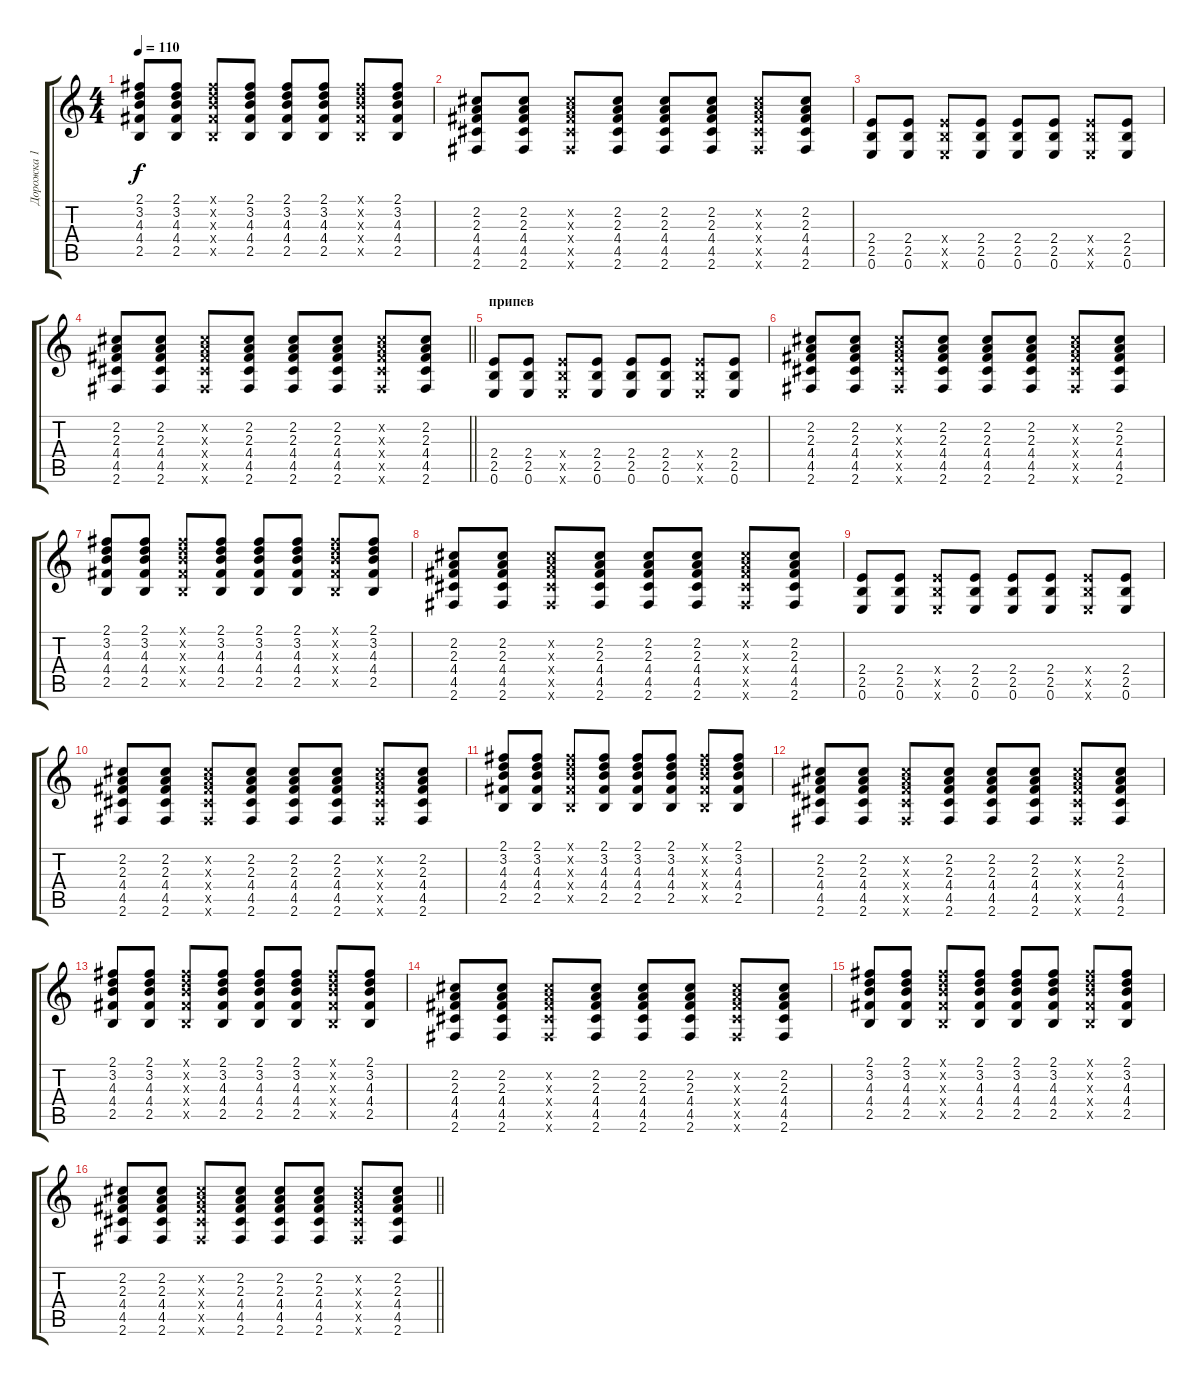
\track ("Дорожка 1" "Дорожка 1") {instrument acousticguitarsteel}
\staff {score tabs}
\tuning (E4 B3 G3 D3 A2 E2) {hide}
\ts (4 4)
\tempo 110
\clef g2
\ks c
(2.1 3.2 4.3 4.4 2.5).8{dy f} (2.1 3.2 4.3 4.4 2.5).8 (2.1{x} 3.2{x} 4.3{x} 4.4{x} 2.5{x}).8 (2.1 3.2 4.3 4.4 2.5).8 (2.1 3.2 4.3 4.4 2.5).8 (2.1 3.2 4.3 4.4 2.5).8 (2.1{x} 3.2{x} 4.3{x} 4.4{x} 2.5{x}).8 (2.1 3.2 4.3 4.4 2.5).8 |
(2.2 2.3 4.4 4.5 2.6).8 (2.2 2.3 4.4 4.5 2.6).8 (2.2{x} 2.3{x} 4.4{x} 4.5{x} 2.6{x}).8 (2.2 2.3 4.4 4.5 2.6).8 (2.2 2.3 4.4 4.5 2.6).8 (2.2 2.3 4.4 4.5 2.6).8 (2.2{x} 2.3{x} 4.4{x} 4.5{x} 2.6{x}).8 (2.2 2.3 4.4 4.5 2.6).8 |
(2.4 2.5 0.6).8 (2.4 2.5 0.6).8 (2.4{x} 2.5{x} 0.6{x}).8 (2.4 2.5 0.6).8 (2.4 2.5 0.6).8 (2.4 2.5 0.6).8 (2.4{x} 2.5{x} 0.6{x}).8 (2.4 2.5 0.6).8 |
\barLineRight lightlight
(2.2 2.3 4.4 4.5 2.6).8 (2.2 2.3 4.4 4.5 2.6).8 (2.2{x} 2.3{x} 4.4{x} 4.5{x} 2.6{x}).8 (2.2 2.3 4.4 4.5 2.6).8 (2.2 2.3 4.4 4.5 2.6).8 (2.2 2.3 4.4 4.5 2.6).8 (2.2{x} 2.3{x} 4.4{x} 4.5{x} 2.6{x}).8 (2.2 2.3 4.4 4.5 2.6).8 |
\section ("" "припев")
(2.4 2.5 0.6).8 (2.4 2.5 0.6).8 (2.4{x} 2.5{x} 0.6{x}).8 (2.4 2.5 0.6).8 (2.4 2.5 0.6).8 (2.4 2.5 0.6).8 (2.4{x} 2.5{x} 0.6{x}).8 (2.4 2.5 0.6).8 |
(2.2 2.3 4.4 4.5 2.6).8 (2.2 2.3 4.4 4.5 2.6).8 (2.2{x} 2.3{x} 4.4{x} 4.5{x} 2.6{x}).8 (2.2 2.3 4.4 4.5 2.6).8 (2.2 2.3 4.4 4.5 2.6).8 (2.2 2.3 4.4 4.5 2.6).8 (2.2{x} 2.3{x} 4.4{x} 4.5{x} 2.6{x}).8 (2.2 2.3 4.4 4.5 2.6).8 |
(2.1 3.2 4.3 4.4 2.5).8 (2.1 3.2 4.3 4.4 2.5).8 (2.1{x} 3.2{x} 4.3{x} 4.4{x} 2.5{x}).8 (2.1 3.2 4.3 4.4 2.5).8 (2.1 3.2 4.3 4.4 2.5).8 (2.1 3.2 4.3 4.4 2.5).8 (2.1{x} 3.2{x} 4.3{x} 4.4{x} 2.5{x}).8 (2.1 3.2 4.3 4.4 2.5).8 |
(2.2 2.3 4.4 4.5 2.6).8 (2.2 2.3 4.4 4.5 2.6).8 (2.2{x} 2.3{x} 4.4{x} 4.5{x} 2.6{x}).8 (2.2 2.3 4.4 4.5 2.6).8 (2.2 2.3 4.4 4.5 2.6).8 (2.2 2.3 4.4 4.5 2.6).8 (2.2{x} 2.3{x} 4.4{x} 4.5{x} 2.6{x}).8 (2.2 2.3 4.4 4.5 2.6).8 |
(2.4 2.5 0.6).8 (2.4 2.5 0.6).8 (2.4{x} 2.5{x} 0.6{x}).8 (2.4 2.5 0.6).8 (2.4 2.5 0.6).8 (2.4 2.5 0.6).8 (2.4{x} 2.5{x} 0.6{x}).8 (2.4 2.5 0.6).8 |
(2.2 2.3 4.4 4.5 2.6).8 (2.2 2.3 4.4 4.5 2.6).8 (2.2{x} 2.3{x} 4.4{x} 4.5{x} 2.6{x}).8 (2.2 2.3 4.4 4.5 2.6).8 (2.2 2.3 4.4 4.5 2.6).8 (2.2 2.3 4.4 4.5 2.6).8 (2.2{x} 2.3{x} 4.4{x} 4.5{x} 2.6{x}).8 (2.2 2.3 4.4 4.5 2.6).8 |
(2.1 3.2 4.3 4.4 2.5).8 (2.1 3.2 4.3 4.4 2.5).8 (2.1{x} 3.2{x} 4.3{x} 4.4{x} 2.5{x}).8 (2.1 3.2 4.3 4.4 2.5).8 (2.1 3.2 4.3 4.4 2.5).8 (2.1 3.2 4.3 4.4 2.5).8 (2.1{x} 3.2{x} 4.3{x} 4.4{x} 2.5{x}).8 (2.1 3.2 4.3 4.4 2.5).8 |
(2.2 2.3 4.4 4.5 2.6).8 (2.2 2.3 4.4 4.5 2.6).8 (2.2{x} 2.3{x} 4.4{x} 4.5{x} 2.6{x}).8 (2.2 2.3 4.4 4.5 2.6).8 (2.2 2.3 4.4 4.5 2.6).8 (2.2 2.3 4.4 4.5 2.6).8 (2.2{x} 2.3{x} 4.4{x} 4.5{x} 2.6{x}).8 (2.2 2.3 4.4 4.5 2.6).8 |
(2.1 3.2 4.3 4.4 2.5).8 (2.1 3.2 4.3 4.4 2.5).8 (2.1{x} 3.2{x} 4.3{x} 4.4{x} 2.5{x}).8 (2.1 3.2 4.3 4.4 2.5).8 (2.1 3.2 4.3 4.4 2.5).8 (2.1 3.2 4.3 4.4 2.5).8 (2.1{x} 3.2{x} 4.3{x} 4.4{x} 2.5{x}).8 (2.1 3.2 4.3 4.4 2.5).8 |
(2.2 2.3 4.4 4.5 2.6).8 (2.2 2.3 4.4 4.5 2.6).8 (2.2{x} 2.3{x} 4.4{x} 4.5{x} 2.6{x}).8 (2.2 2.3 4.4 4.5 2.6).8 (2.2 2.3 4.4 4.5 2.6).8 (2.2 2.3 4.4 4.5 2.6).8 (2.2{x} 2.3{x} 4.4{x} 4.5{x} 2.6{x}).8 (2.2 2.3 4.4 4.5 2.6).8 |
(2.1 3.2 4.3 4.4 2.5).8 (2.1 3.2 4.3 4.4 2.5).8 (2.1{x} 3.2{x} 4.3{x} 4.4{x} 2.5{x}).8 (2.1 3.2 4.3 4.4 2.5).8 (2.1 3.2 4.3 4.4 2.5).8 (2.1 3.2 4.3 4.4 2.5).8 (2.1{x} 3.2{x} 4.3{x} 4.4{x} 2.5{x}).8 (2.1 3.2 4.3 4.4 2.5).8 |
\barLineRight lightlight
(2.2 2.3 4.4 4.5 2.6).8 (2.2 2.3 4.4 4.5 2.6).8 (2.2{x} 2.3{x} 4.4{x} 4.5{x} 2.6{x}).8 (2.2 2.3 4.4 4.5 2.6).8 (2.2 2.3 4.4 4.5 2.6).8 (2.2 2.3 4.4 4.5 2.6).8 (2.2{x} 2.3{x} 4.4{x} 4.5{x} 2.6{x}).8 (2.2 2.3 4.4 4.5 2.6).8
